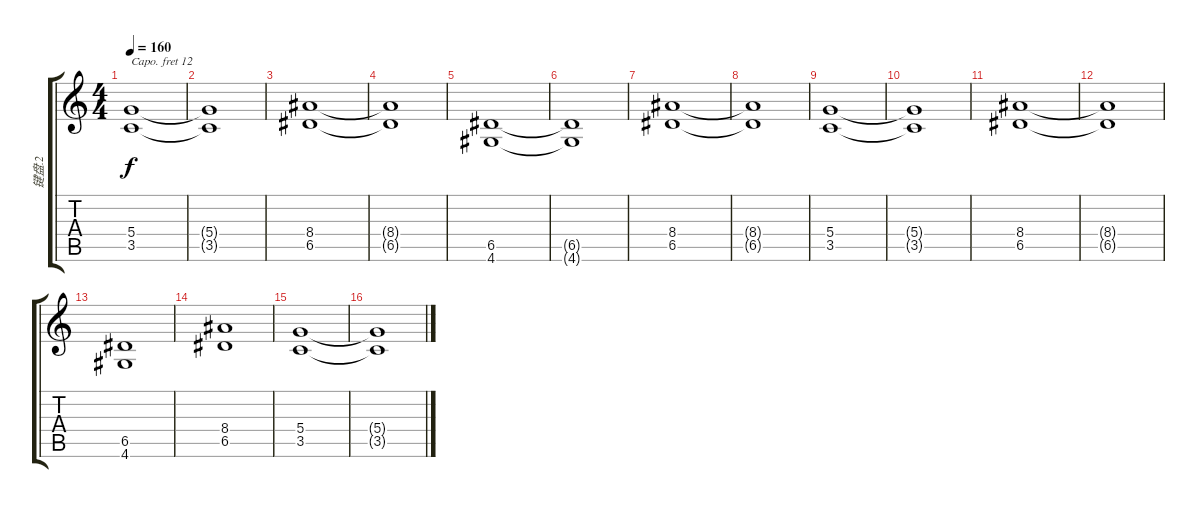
\track ("键盘.2" "键盘.2") {instrument stringensemble1}
\staff {score tabs}
\capo 12
\tuning (E4 B3 G3 D3 A2 E2) {hide}
\ts (4 4)
\tempo 160
\clef g2
\ks c
(5.4 3.5).1{dy f} |
(5.4{t} 3.5{t}).1 |
(8.4 6.5).1 |
(8.4{t} 6.5{t}).1 |
(6.5 4.6).1 |
(6.5{t} 4.6{t}).1 |
(8.4 6.5).1 |
(8.4{t} 6.5{t}).1 |
(5.4 3.5).1 |
(5.4{t} 3.5{t}).1 |
(8.4 6.5).1 |
(8.4{t} 6.5{t}).1 |
(6.5 4.6).1 |
(8.4 6.5).1 |
(5.4 3.5).1 |
(5.4{t} 3.5{t}).1
